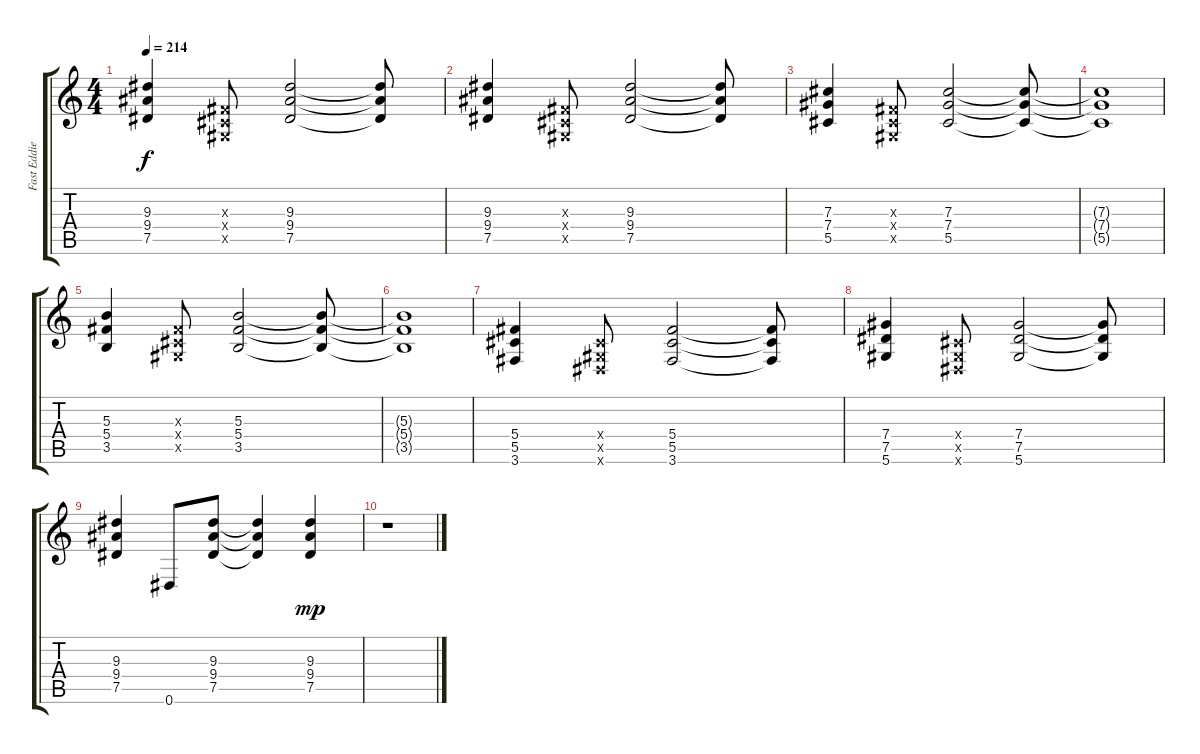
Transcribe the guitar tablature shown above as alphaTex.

\track ("Fast Eddie" "Fast Eddie") {instrument distortionguitar}
\staff {score tabs}
\tuning (Eb4 Bb3 Gb3 Db3 Ab2 Eb2) {hide}
\ts (4 4)
\tempo 214
\clef g2
\ks c
(9.3 9.4 7.5).4{dy f} (0.3{x} 0.4{x} 0.5{x}).8 (9.3 9.4 7.5).2 (9.3{t} 9.4{t} 7.5{t}).8 |
(9.3 9.4 7.5).4 (0.3{x} 0.4{x} 0.5{x}).8 (9.3 9.4 7.5).2 (9.3{t} 9.4{t} 7.5{t}).8 |
(7.3 7.4 5.5).4 (0.3{x} 0.4{x} 0.5{x}).8 (7.3 7.4 5.5).2 (7.3{t} 7.4{t} 5.5{t}).8 |
(7.3{t} 7.4{t} 5.5{t}).1 |
(5.3 5.4 3.5).4 (0.3{x} 0.4{x} 0.5{x}).8 (5.3 5.4 3.5).2 (5.3{t} 5.4{t} 3.5{t}).8 |
(5.3{t} 5.4{t} 3.5{t}).1 |
(5.4 5.5 3.6).4 (0.4{x} 0.5{x} 0.6{x}).8 (5.4 5.5 3.6).2 (5.4{t} 5.5{t} 3.6{t}).8 |
(7.4 7.5 5.6).4 (0.4{x} 0.5{x} 0.6{x}).8 (7.4 7.5 5.6).2 (7.4{t} 7.5{t} 5.6{t}).8 |
(9.3 9.4 7.5).4 0.6.8 (9.3 9.4 7.5).8 (9.3{t} 9.4{t} 7.5{t}).4 (9.3 9.4 7.5).4{dy mp} |
r.1
